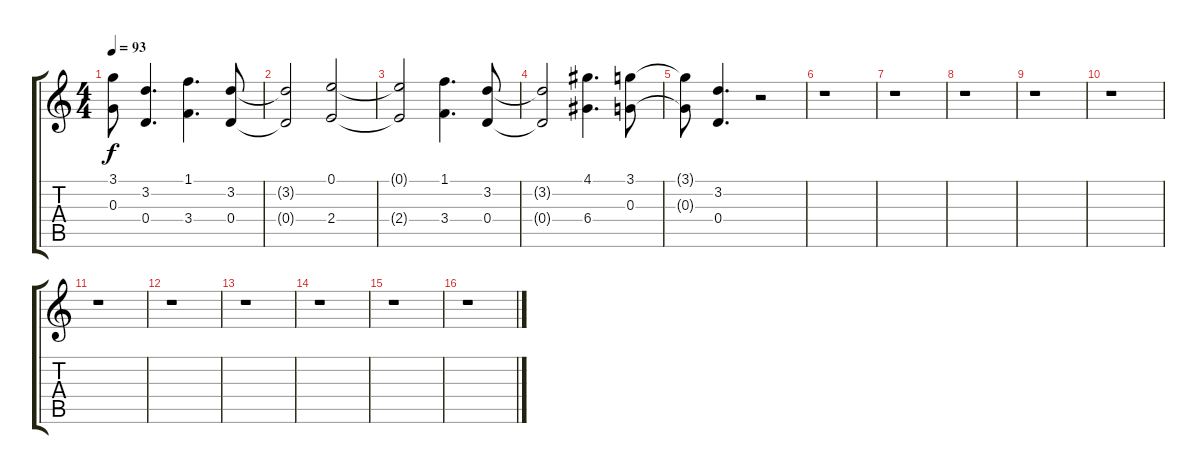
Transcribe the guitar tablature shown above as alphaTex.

\track "" {instrument distortionguitar}
\staff {score tabs}
\tuning (E4 B3 G3 D3 A2 E2) {hide}
\ts (4 4)
\tempo 93
\clef g2
\ks c
(3.1{t} 0.3{t}).8{dy f} (3.2 0.4).4{d} (1.1 3.4).4{d} (3.2 0.4).8 |
(3.2{t} 0.4{t}).2 (0.1 2.4).2 |
(0.1{t} 2.4{t}).2 (1.1 3.4).4{d} (3.2 0.4).8 |
(3.2{t} 0.4{t}).2 (4.1 6.4).4{d} (3.1 0.3).8 |
(3.1{t} 0.3{t}).8 (3.2 0.4).4{d} r.2 |
r.1 |
r.1 |
r.1 |
r.1 |
r.1 |
r.1 |
r.1 |
r.1 |
r.1 |
r.1 |
r.1
